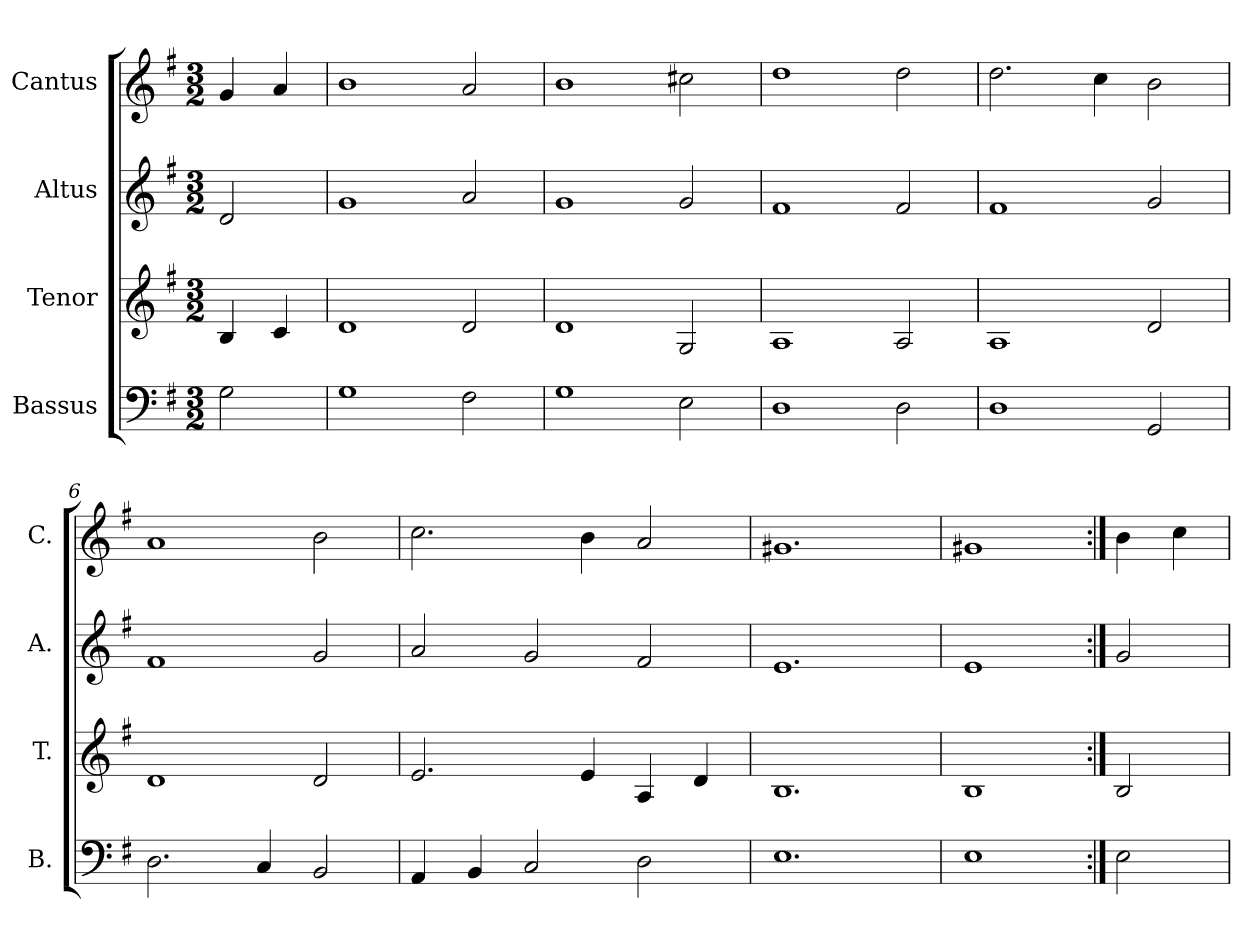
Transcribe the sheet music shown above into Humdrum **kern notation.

**kern	**kern	**kern	**kern
*part4	*part3	*part2	*part1
*staff4	*staff3	*staff2	*staff1
*I"Bassus	*I"Tenor	*I"Altus	*I"Cantus
*I'B.	*I'T.	*I'A.	*I'C.
*clefF4	*clefG2	*clefG2	*clefG2
*k[f#]	*k[f#]	*k[f#]	*k[f#]
*G:	*G:	*G:	*G:
*M3/2	*M3/2	*M3/2	*M3/2
=1	=1	=1	=1
2G\	4B/	2d/	4g/
.	4c/	.	4a/
=2	=2	=2	=2
1G\	1d/	1g/	1b\
2F#\	2d/	2a/	2a/
=3	=3	=3	=3
1G\	1d/	1g/	1b\
2E\	2G/	2g/	2cc#X\
=4	=4	=4	=4
1D\	1A/	1f#/	1dd\
2D\	2A/	2f#/	2dd\
=5	=5	=5	=5
1D\	1A/	1f#/	2.dd\
.	.	.	4cc\
2GG/	2d/	2g/	2b\
=6	=6	=6	=6
2.D\	1d/	1f#/	1a/
4C/	.	.	.
2BB/	2d/	2g/	2b\
=7	=7	=7	=7
4AA/	2.e/	2a/	2.cc\
4BB/	.	.	.
2C/	.	2g/	.
.	4e/	.	4b\
2D\	4A/	2f#/	2a/
.	4d/	.	.
=8	=8	=8	=8
1.E\	1.B/	1.e/	1.g#X/
=9	=9	=9	=9
1E\	1B/	1e/	1g#X/
!!LO:LB:g=z
=10:|!	=10:|!	=10:|!	=10:|!
2E\	2B/	2g/	4b\
.	.	.	4cc\
=	=	=	=
*-	*-	*-	*-
